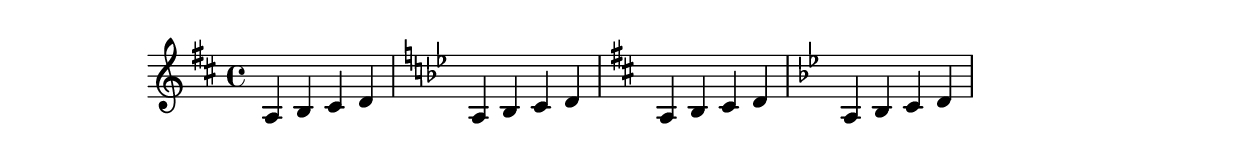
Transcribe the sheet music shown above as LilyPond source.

%% Do not edit this file; it is automatically
%% generated from LSR http://lsr.dsi.unimi.it
%% This file is in the public domain.
\version "2.13.20"

\header {
  lsrtags = "pitches"

%% Translation of GIT committish: 0b55335aeca1de539bf1125b717e0c21bb6fa31b
doctitlees = "Evitar que se impriman becuadros cuando cambia la armadura"

texidoces = "

Cuando cambia la armadura de la tonalidad, se imprimen becuadros
automáticamente para cancelar las alteraciones de las armaduras
anteriores.  Esto se puede evitar estableciendo al valor @qq{falso} la
propiedad @code{printKeyCancellation} del contexto @code{Staff}.

"

%% Translation of GIT committish: 0a868be38a775ecb1ef935b079000cebbc64de40
doctitlede = "Auflösungzeichen nicht setzen wenn die Tonart wechselt"

texidocde = "
Wenn die Tonart wechselt, werden automatisch Auflösungszeichen ausgegeben,
um Versetzungszeichen der vorherigen Tonart aufzulösen.  Das kann
verhindert werden, indem die @code{printKeyCancellation}-Eigenschaft
im @code{Staff}-Kontext auf \"false\" gesetzt wird.
"
%% Translation of GIT committish: 4ab2514496ac3d88a9f3121a76f890c97cedcf4e
  texidocfr = "
Après un changement de tonalité, un bécarre est imprimé pour annuler
toute altération précédente.  Ceci peut être supprimé en réglant à
@code{\"false\"} la propriété @code{printKeyCancellation} du contexte
@code{Staff}.

"

  doctitlefr = "Suppression des bécarres superflus après un changement de
tonalité"

  texidoc = "
When the key signature changes, natural signs are automatically printed
to cancel any accidentals from previous key signatures.  This may be
prevented by setting to @code{f} the @code{printKeyCancellation}
property in the @code{Staff} context.

"
  doctitle = "Preventing natural signs from being printed when the key signature changes"
} % begin verbatim

\relative c' {
  \key d \major
  a4 b cis d
  \key g \minor
  a4 bes c d
  \set Staff.printKeyCancellation = ##f
  \key d \major
  a4 b cis d
  \key g \minor
  a4 bes c d
}

